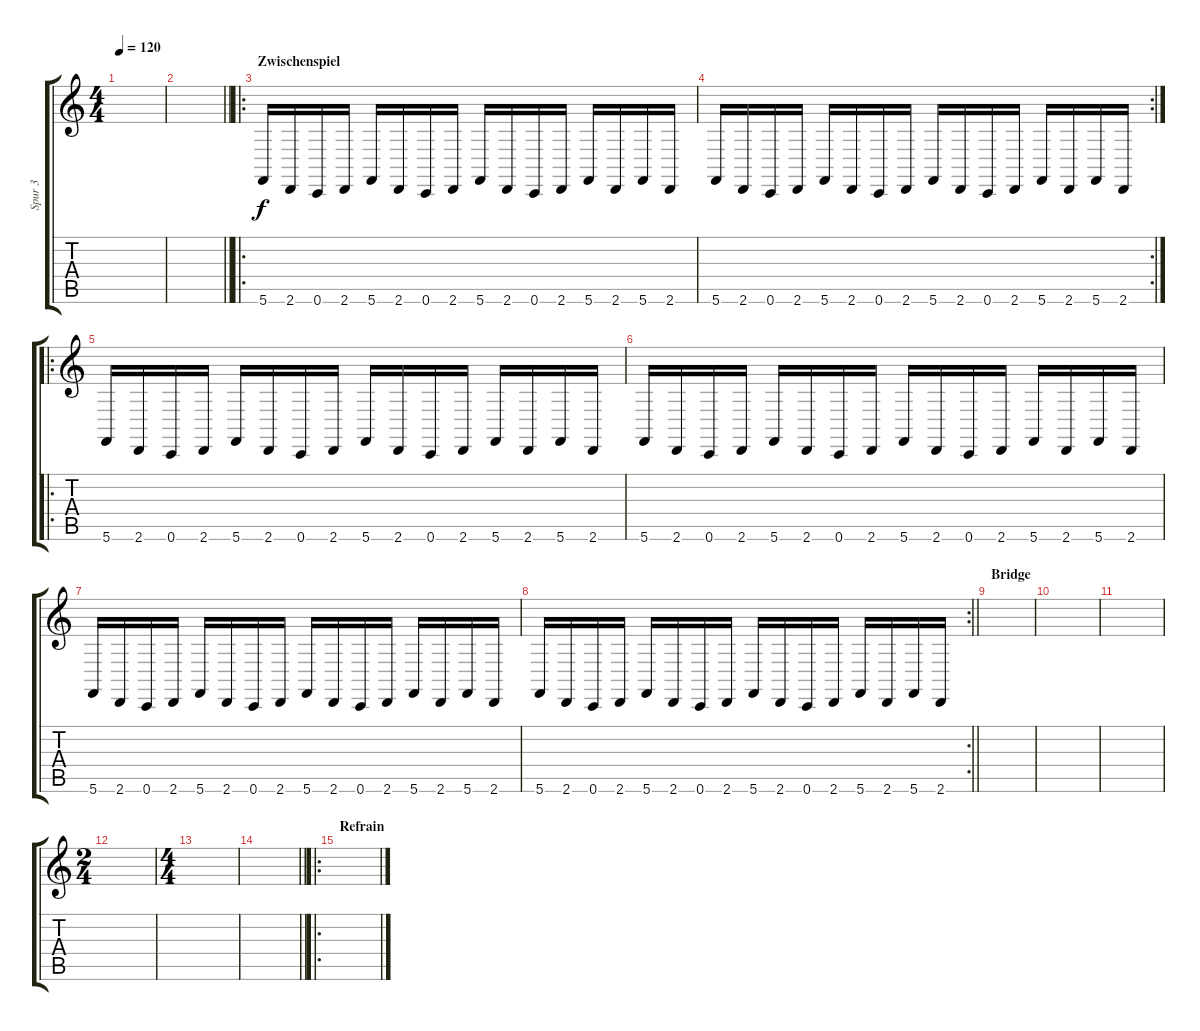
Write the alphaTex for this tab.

\track ("Spur 3" "Spur 3") {instrument lead1square}
\staff {score tabs}
\tuning (E4 B3 G3 D3 A2 C2) {hide}
\ts (4 4)
\tempo 120
\clef g2
\ks c
|
\barLineRight lightlight
|
\ro
\section ("" "Zwischenspiel")
5.6.16 2.6.16 0.6.16 2.6.16 5.6.16 2.6.16 0.6.16 2.6.16 5.6.16 2.6.16 0.6.16 2.6.16 5.6.16 2.6.16 5.6.16 2.6.16 |
\rc 2
5.6.16 2.6.16 0.6.16 2.6.16 5.6.16 2.6.16 0.6.16 2.6.16 5.6.16 2.6.16 0.6.16 2.6.16 5.6.16 2.6.16 5.6.16 2.6.16 |
\ro
5.6.16 2.6.16 0.6.16 2.6.16 5.6.16 2.6.16 0.6.16 2.6.16 5.6.16 2.6.16 0.6.16 2.6.16 5.6.16 2.6.16 5.6.16 2.6.16 |
5.6.16 2.6.16 0.6.16 2.6.16 5.6.16 2.6.16 0.6.16 2.6.16 5.6.16 2.6.16 0.6.16 2.6.16 5.6.16 2.6.16 5.6.16 2.6.16 |
5.6.16 2.6.16 0.6.16 2.6.16 5.6.16 2.6.16 0.6.16 2.6.16 5.6.16 2.6.16 0.6.16 2.6.16 5.6.16 2.6.16 5.6.16 2.6.16 |
\rc 2
\barLineRight lightlight
5.6.16 2.6.16 0.6.16 2.6.16 5.6.16 2.6.16 0.6.16 2.6.16 5.6.16 2.6.16 0.6.16 2.6.16 5.6.16 2.6.16 5.6.16 2.6.16 |
\section ("" "Bridge")
|
|
|
\ts (2 4)
|
\ts (4 4)
|
\barLineRight lightlight
|
\ro
\section ("" "Refrain")
